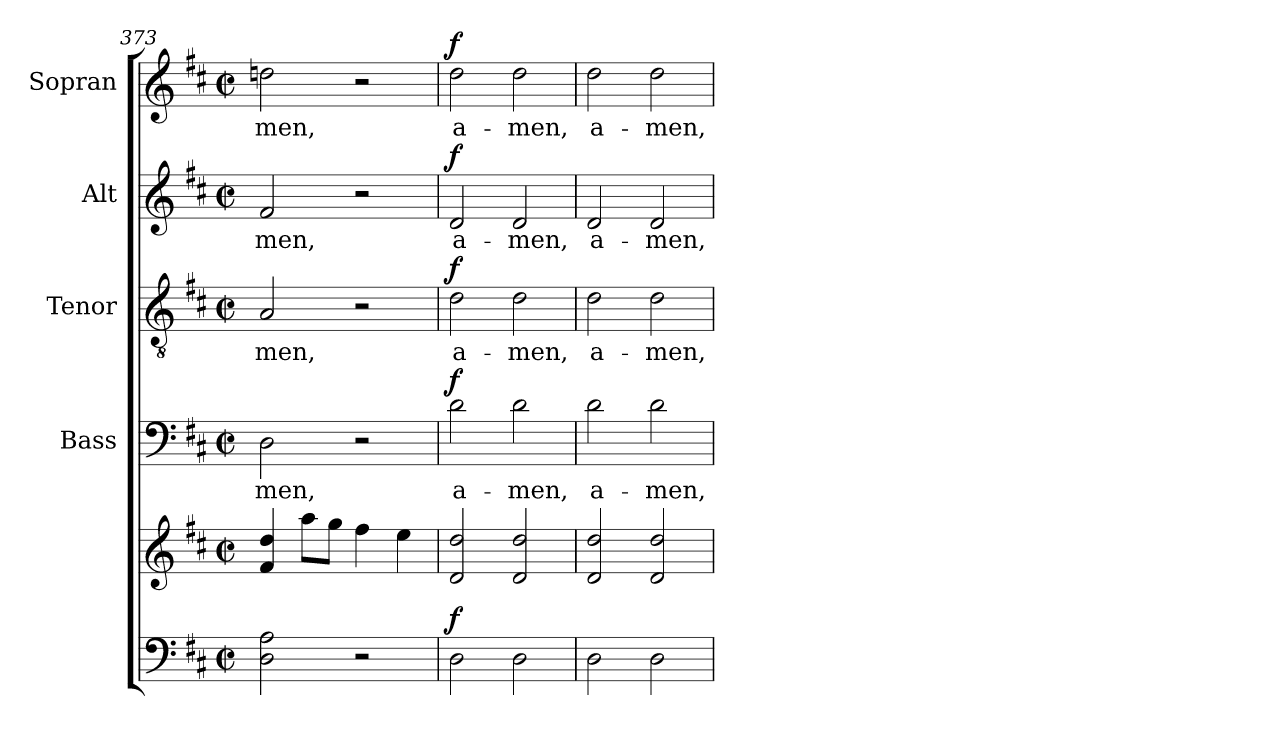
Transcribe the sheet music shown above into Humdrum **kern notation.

**kern	**kern	**dynam	**kern	**text	**dynam	**kern	**text	**dynam	**kern	**text	**dynam	**kern	**text	**dynam
*part5	*part5	*part5	*part4	*part4	*part4	*part3	*part3	*part3	*part2	*part2	*part2	*part1	*part1	*part1
*staff6	*staff5	*staff5/6	*staff4	*staff4	*staff4	*staff3	*staff3	*staff3	*staff2	*staff2	*staff2	*staff1	*staff1	*staff1
*	*	*	*I"Bass	*	*	*I"Tenor	*	*	*I"Alt	*	*	*I"Sopran	*	*
*	*	*	*I'B.	*	*	*I'T.	*	*	*I'A.	*	*	*I'S.	*	*
*clefF4	*clefG2	*	*clefF4	*	*	*clefGv2	*	*	*clefG2	*	*	*clefG2	*	*
*k[f#c#]	*k[f#c#]	*	*k[f#c#]	*	*	*k[f#c#]	*	*	*k[f#c#]	*	*	*k[f#c#]	*	*
*D:	*D:	*	*D:	*	*	*D:	*	*	*D:	*	*	*D:	*	*
*M2/2	*M2/2	*	*M2/2	*	*	*M2/2	*	*	*M2/2	*	*	*M2/2	*	*
*met(c|)	*met(c|)	*	*met(c|)	*	*	*met(c|)	*	*	*met(c|)	*	*	*met(c|)	*	*
=373	=373	=373	=373	=373	=373	=373	=373	=373	=373	=373	=373	=373	=373	=373
!	!	!	!	!LO:LY:b	!	!	!LO:LY:b	!	!	!LO:LY:b	!	!	!LO:LY:b	!
2D\ 2A\	4f#/ 4dd/	.	2D\	-men,	.	2A/	-men,	.	2f#/	-men,	.	2ddn\	-men,	.
.	8aa\L	.	.	.	.	.	.	.	.	.	.	.	.	.
.	8gg\J	.	.	.	.	.	.	.	.	.	.	.	.	.
2r	4ff#\	.	2r	.	.	2r	.	.	2r	.	.	2r	.	.
.	4ee\	.	.	.	.	.	.	.	.	.	.	.	.	.
!!LO:LB:g=z
=374	=374	=374	=374	=374	=374	=374	=374	=374	=374	=374	=374	=374	=374	=374
!	!	!LO:DY:a=2	!	!LO:LY:b	!LO:DY:a	!	!LO:LY:b	!LO:DY:a	!	!LO:LY:b	!LO:DY:a	!	!LO:LY:b	!LO:DY:a
2D\	2d/ 2dd/	f	2d\	a-	f	2d\	a-	f	2d/	a-	f	2dd\	a-	f
!	!	!	!	!LO:LY:b	!	!	!LO:LY:b	!	!	!LO:LY:b	!	!	!LO:LY:b	!
2D\	2d/ 2dd/	.	2d\	-men,	.	2d\	-men,	.	2d/	-men,	.	2dd\	-men,	.
=375	=375	=375	=375	=375	=375	=375	=375	=375	=375	=375	=375	=375	=375	=375
!	!	!	!	!LO:LY:b	!	!	!LO:LY:b	!	!	!LO:LY:b	!	!	!LO:LY:b	!
2D\	2d/ 2dd/	.	2d\	a-	.	2d\	a-	.	2d/	a-	.	2dd\	a-	.
!	!	!	!	!LO:LY:b	!	!	!LO:LY:b	!	!	!LO:LY:b	!	!	!LO:LY:b	!
2D\	2d/ 2dd/	.	2d\	-men,	.	2d\	-men,	.	2d/	-men,	.	2dd\	-men,	.
=	=	=	=	=	=	=	=	=	=	=	=	=	=	=
*-	*-	*-	*-	*-	*-	*-	*-	*-	*-	*-	*-	*-	*-	*-
